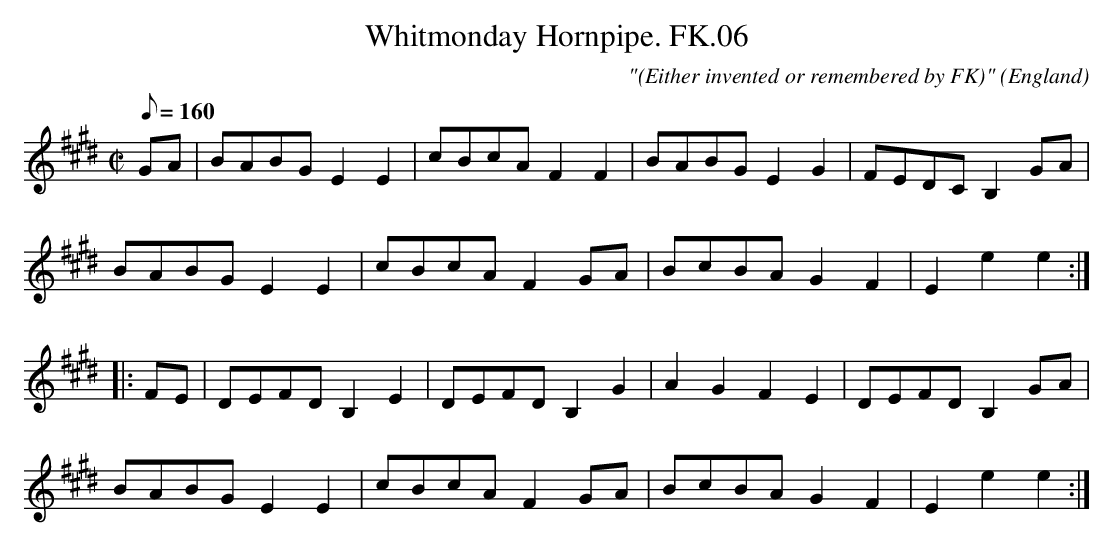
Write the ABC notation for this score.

X:1
T:Whitmonday Hornpipe. FK.06
M:C|
L:1/8
Q:160
C:"(Either invented or remembered by FK)"
O:England
K:E_
GA| BABG E2E2 | cBcA F2 F2 | BABG E2 G2 | FEDC B,2 GA |!
 BABG  E2 E2 | cBcA F2 GA | BcBA G2 F2 | E2 e2 e2 :|:!
FE | DEFD B,2 E2 | DEFD B,2 G2 | A2 G2 F2 E2 | DEFD B,2 GA |!
 BABG E2 E2| cBcA F2 GA | BcBA G2 F2 | E2 e2 e2 :|]
